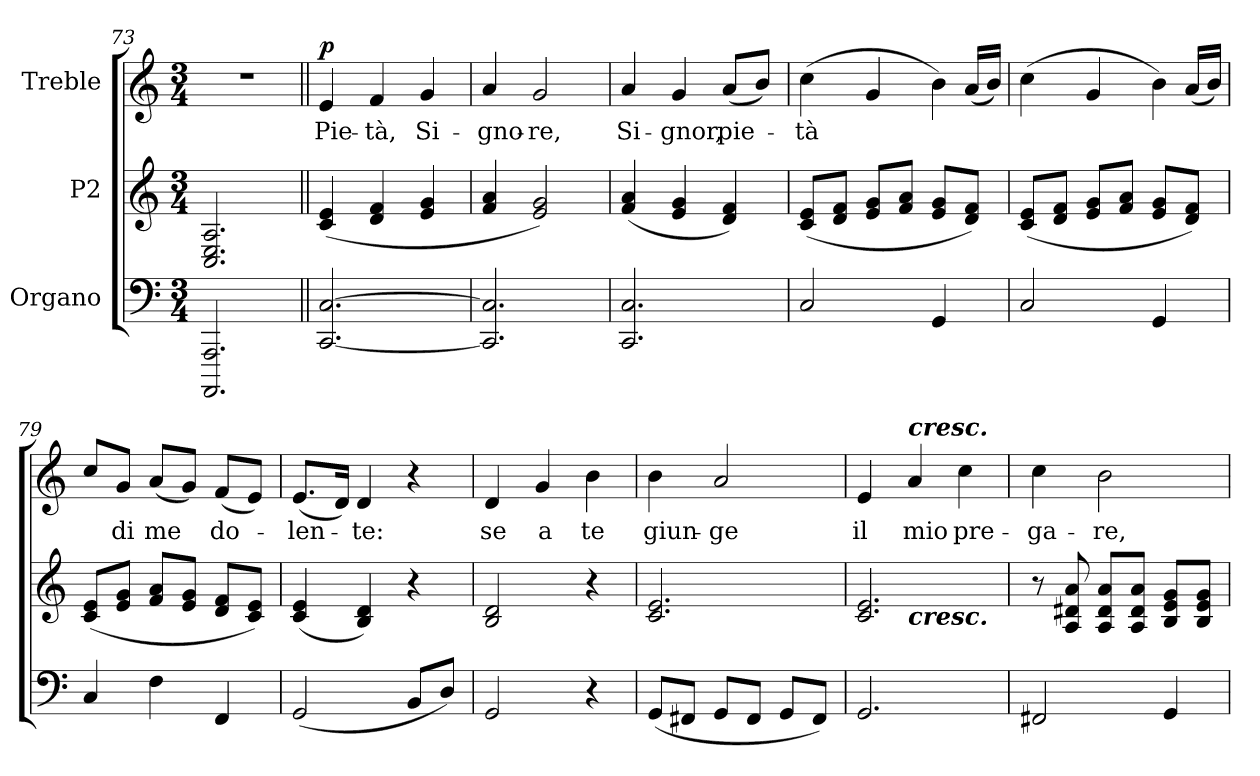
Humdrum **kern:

**kern	**kern	**kern	**text	**dynam
*part3	*part2	*part1	*part1	*part1
*staff3	*staff2	*staff1	*staff1	*staff1
*I"Organo	*I"P2	*I"Treble	*	*
*clefF4	*clefG2	*clefG2	*	*
*k[]	*k[]	*k[]	*	*
*a:	*a:	*a:	*	*
*M3/4	*M3/4	*M3/4	*	*
=73	=73	=73	=73	=73
!	!	!LO:N:vis=1	!	!
2.AAAAi/ 2.AAAi	2.Ci/ 2.Ei 2.Ai	2.r	.	.
!!LO:PB:g=z
=74||	=74||	=74||	=74||	=74||
!	!	!	!LO:LY:b:color=#000000	!
[2.CCi/ [2.Ci	(4ci/ 4ei	4ei/	Pie-	p
!	!	!	!LO:LY:b:color=#000000	!
.	4di/ 4fi	4fi/	-tà,	.
!	!	!	!LO:LY:b:color=#000000	!
.	4ei/ 4gi	4gi/	Si-	.
=75	=75	=75	=75	=75
!	!	!	!LO:LY:b:color=#000000	!
2.CCi/] 2.Ci]	4fi/ 4ai	4ai/	-gno-	.
!	!	!	!LO:LY:b:color=#000000	!
.	2ei/ 2gi)	2gi/	-re,	.
=76	=76	=76	=76	=76
!	!	!	!LO:LY:b:color=#000000	!
2.CCi/ 2.Ci	(4fi/ 4ai	4ai/	Si-	.
!	!	!	!LO:LY:b:color=#000000	!
.	4ei/ 4gi	4gi/	-gnor,	.
!	!	!	!LO:LY:b:color=#000000	!
.	4di/ 4fi)	(8ai/L	pie-	.
.	.	8bi/J)	.	.
=77	=77	=77	=77	=77
!	!	!	!LO:LY:b:color=#000000	!
*	*	*^	*	*
2Ci/	(8ci/ 8ei/L	(4cci\	2ryy	-tà	.
.	8di/ 8fi/J	.	.	.	.
.	8ei/ 8gi/L	4gi/	.	.	.
.	8fi/ 8ai/J	.	.	.	.
4GGi/	8ei/ 8gi/L	4bi\)	8ryy	.	.
.	8di/ 8fi/J)	.	(16ai/LL	.	.
.	.	.	16bi/JJ)	.	.
=78	=78	=78	=78	=78	=78
2Ci/	(8ci/ 8ei/L	(4cci\	2ryy	.	.
.	8di/ 8fi/J	.	.	.	.
.	8ei/ 8gi/L	4gi/	.	.	.
.	8fi/ 8ai/J	.	.	.	.
4GGi/	8ei/ 8gi/L	4bi\)	8ryy	.	.
.	8di/ 8fi/J)	.	(16ai/LL	.	.
.	.	.	16bi/JJ)	.	.
*	*	*v	*v	*	*
=79	=79	=79	=79	=79
4Ci/	(8ci/ 8ei/L	8cci/L	.	.
!	!	!	!LO:LY:b:color=#000000	!
.	8ei/ 8gi/J	8gi/J	di	.
!	!	!	!LO:LY:b:color=#000000	!
4Fi\	8fi/ 8ai/L	(8ai/L	me	.
.	8ei/ 8gi/J	8gi/J)	.	.
!	!	!	!LO:LY:b:color=#000000	!
4FFi/	8di/ 8fi/L	(8fi/L	do-	.
.	8ci/ 8ei/J)	8ei/J)	.	.
=80	=80	=80	=80	=80
!	!	!	!LO:LY:b:color=#000000	!
(2GGi/	(4ci/ 4ei	(8.ei/L	-len-	.
.	.	16di/Jk)	.	.
!	!	!	!LO:LY:b:color=#000000	!
.	4Bi/ 4di)	4di/	-te:	.
8BBi/L	4r	4r	.	.
8Di/J)	.	.	.	.
=81	=81	=81	=81	=81
!	!	!	!LO:LY:b:color=#000000	!
2GGi/	2Bi/ 2di	4di/	se	.
!	!	!	!LO:LY:b:color=#000000	!
.	.	4gi/	a	.
!	!	!	!LO:LY:b:color=#000000	!
4r	4r	4bi\	te	.
!!LO:LB:g=z
=82	=82	=82	=82	=82
!	!	!	!LO:LY:b:color=#000000	!
(8GGi/L	2.ci/ 2.ei	4bi\	giun-	.
8FF#Xi/J	.	.	.	.
!	!	!	!LO:LY:b:color=#000000	!
8GGi/L	.	2ai/	-ge	.
8FF#i/J	.	.	.	.
8GGi/L	.	.	.	.
8FF#i/J)	.	.	.	.
=83	=83	=83	=83	=83
!	!	!	!LO:LY:b:color=#000000	!
*	*^	*	*	*
2.GGi/	2.ci/ 2.ei	4ryy	4ei/	il	.
!	!	!	!LO:TX:a:Bi:t=cresc.	!	!
!	!	!LO:TX:b:Bi:t=cresc.	!	!	!
!	!	!	!	!LO:LY:b:color=#000000	!
.	.	2ryy	4ai/	mio	.
!	!	!	!	!LO:LY:b:color=#000000	!
.	.	.	4cci\	pre-	.
*	*v	*v	*	*	*
=84	=84	=84	=84	=84
*	*^	*	*	*
!	!	!	!	!LO:LY:b:color=#000000	!
*	*v	*v	*	*	*
2FF#Xi/	8r	4cci\	-ga-	.
.	8Ai/ 8d#Xi 8ai	.	.	.
!	!	!	!LO:LY:b:color=#000000	!
.	8Ai/ 8d#i/ 8ai/L	2bi\	-re,	.
.	8Ai/ 8d#i/ 8ai/J	.	.	.
4GGi/	8Bi/ 8ei/ 8gi/L	.	.	.
.	8Bi/ 8ei/ 8gi/J	.	.	.
=	=	=	=	=
*-	*-	*-	*-	*-
